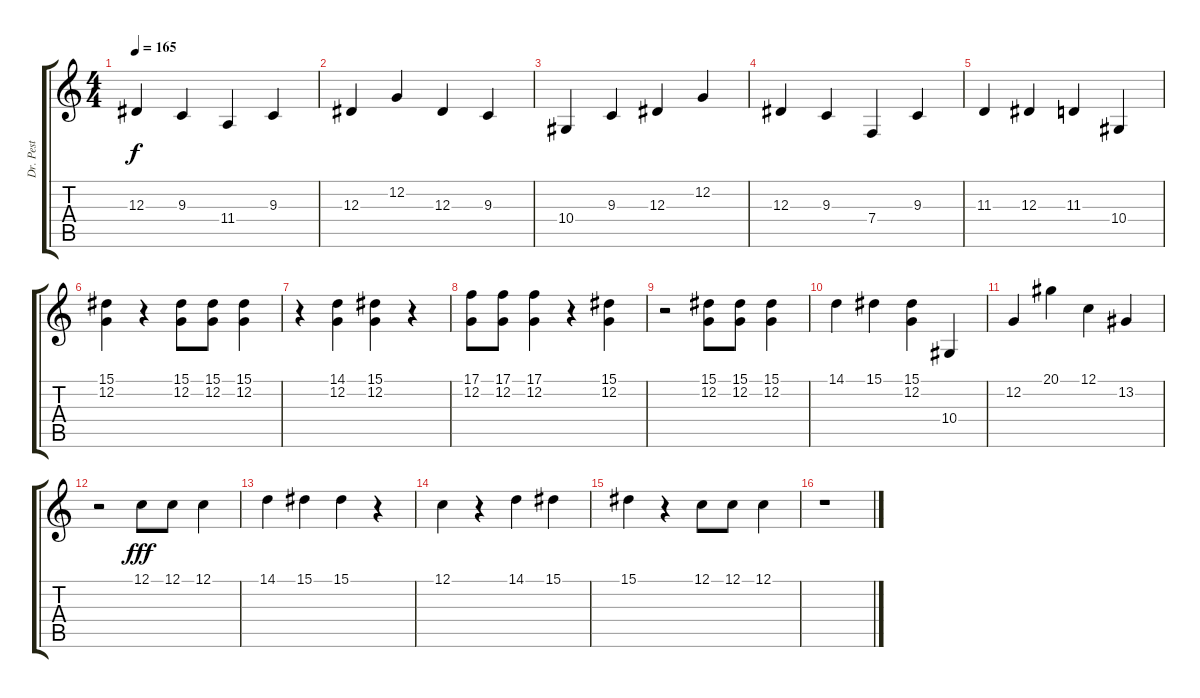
\track ("Dr. Pest" "Dr. Pest") {instrument brightacousticpiano}
\staff {score tabs}
\tuning (C4 G3 Eb3 Bb2 F2 C2) {hide}
\ts (4 4)
\tempo 165
\clef g2
\ks c
12.3.4{dy f} 9.3.4 11.4.4 9.3.4 |
12.3.4 12.2.4 12.3.4 9.3.4 |
10.4.4 9.3.4 12.3.4 12.2.4 |
12.3.4 9.3.4 7.4.4 9.3.4 |
11.3.4 12.3.4 11.3.4 10.4.4 |
(15.1 12.2).4 r.4 (15.1 12.2).8 (15.1 12.2).8 (15.1 12.2).4 |
r.4 (14.1 12.2).4 (15.1 12.2).4 r.4 |
(17.1 12.2).8 (17.1 12.2).8 (17.1 12.2).4 r.4 (15.1 12.2).4 |
r.2 (15.1 12.2).8 (15.1 12.2).8 (15.1 12.2).4 |
14.1.4 15.1.4 (15.1 12.2).4 10.4.4 |
12.2.4 20.1.4 12.1.4 13.2.4 |
r.2 12.1.8{dy fff} 12.1.8 12.1.4 |
14.1.4 15.1.4 15.1.4 r.4 |
12.1.4 r.4 14.1.4 15.1.4 |
15.1.4 r.4 12.1.8 12.1.8 12.1.4 |
r.1
